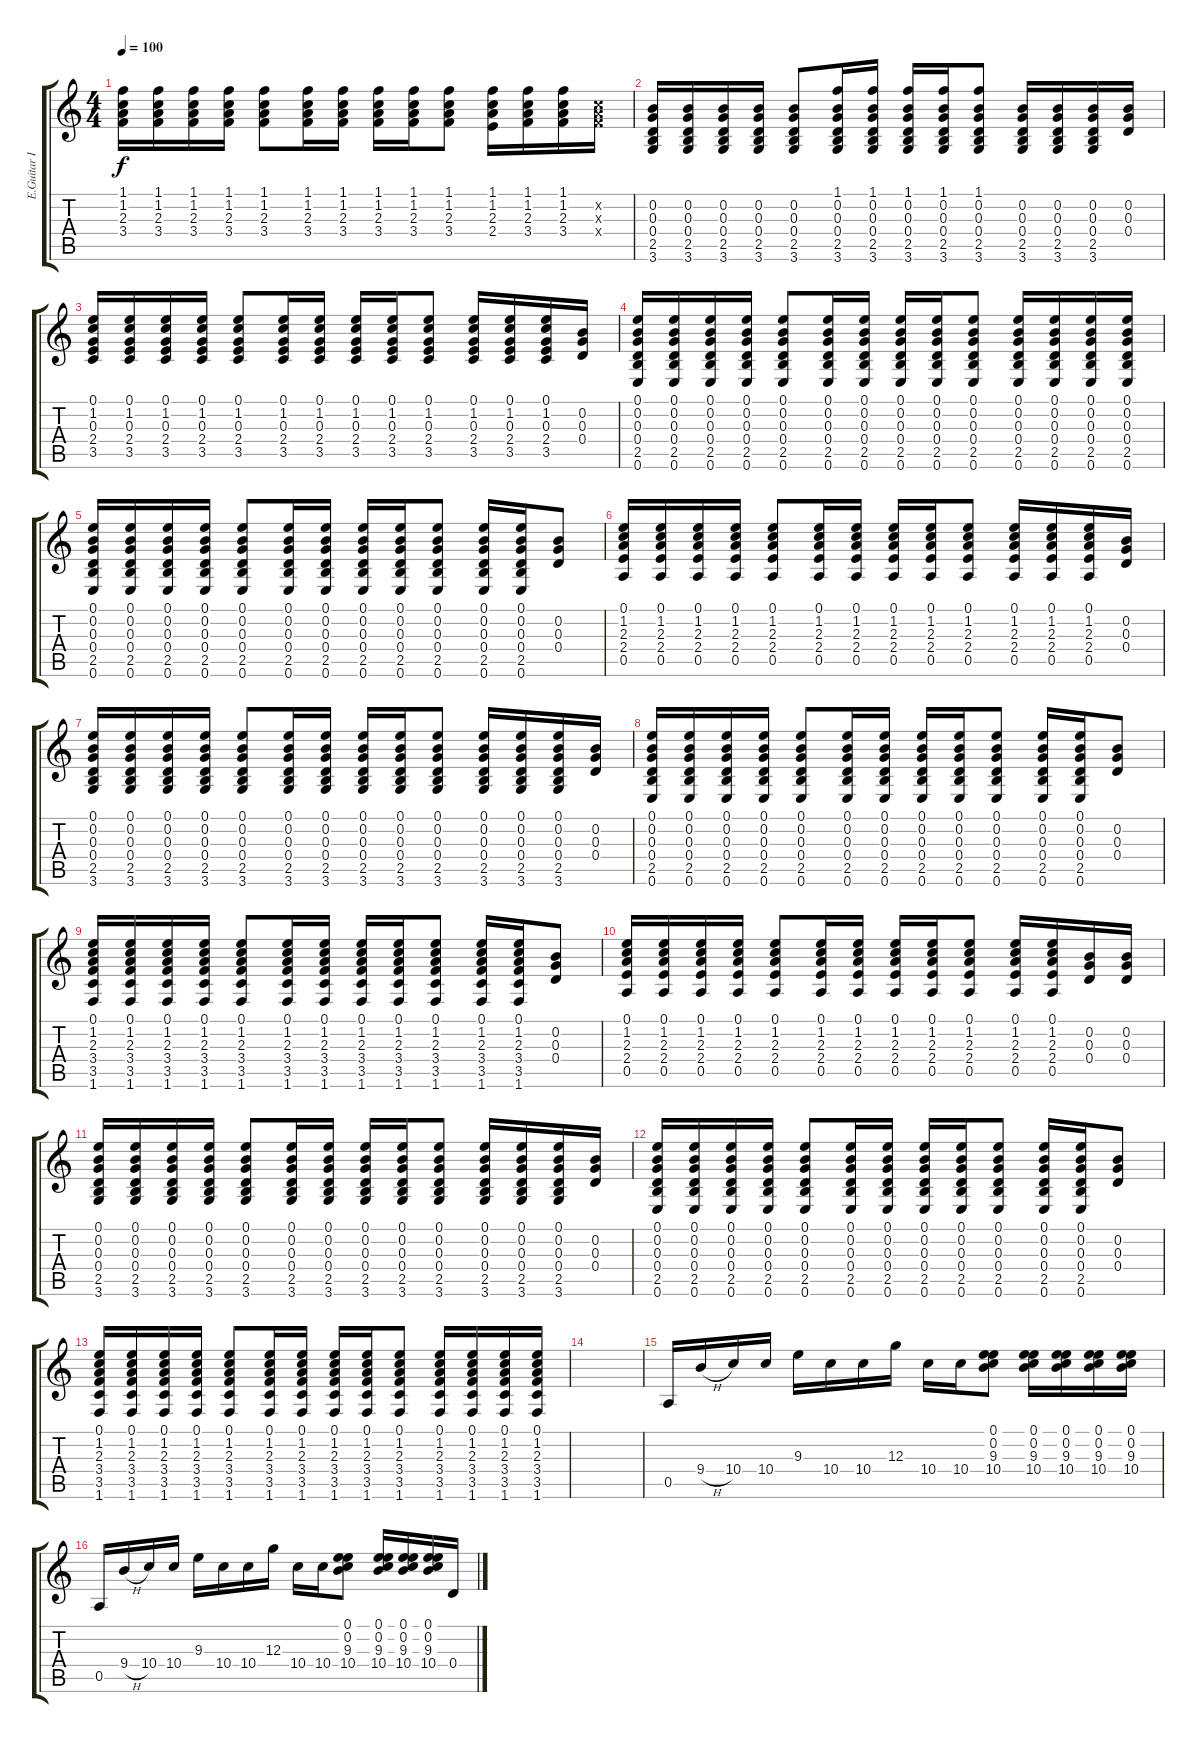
\track ("E.Guitar II" "E.Guitar I") {instrument electricguitarjazz}
\staff {score tabs}
\tuning (E4 B3 G3 D3 A2 E2) {hide}
\ts (4 4)
\tempo 100
\clef g2
\ks c
(1.1 1.2 2.3 3.4).16{dy f} (1.1 1.2 2.3 3.4).16 (1.1 1.2 2.3 3.4).16 (1.1 1.2 2.3 3.4).16 (1.1 1.2 2.3 3.4).8 (1.1 1.2 2.3 3.4).16 (1.1 1.2 2.3 3.4).16 (1.1 1.2 2.3 3.4).16 (1.1 1.2 2.3 3.4).16 (1.1 1.2 2.3 3.4).8 (1.1 1.2 2.3 2.4).16 (1.1 1.2 2.3 3.4).16 (1.1 1.2 2.3 3.4).16 (1.2{x} 2.3{x} 3.4{x}).16 |
(0.2 0.3 0.4 2.5 3.6).16 (0.2 0.3 0.4 2.5 3.6).16 (0.2 0.3 0.4 2.5 3.6).16 (0.2 0.3 0.4 2.5 3.6).16 (0.2 0.3 0.4 2.5 3.6).8 (1.1 0.2 0.3 0.4 2.5 3.6).16 (1.1 0.2 0.3 0.4 2.5 3.6).16 (1.1 0.2 0.3 0.4 2.5 3.6).16 (1.1 0.2 0.3 0.4 2.5 3.6).16 (1.1 0.2 0.3 0.4 2.5 3.6).8 (0.2 0.3 0.4 2.5 3.6).16 (0.2 0.3 0.4 2.5 3.6).16 (0.2 0.3 0.4 2.5 3.6).16 (0.2 0.3 0.4).16 |
(0.1 1.2 0.3 2.4 3.5).16 (0.1 1.2 0.3 2.4 3.5).16 (0.1 1.2 0.3 2.4 3.5).16 (0.1 1.2 0.3 2.4 3.5).16 (0.1 1.2 0.3 2.4 3.5).8 (0.1 1.2 0.3 2.4 3.5).16 (0.1 1.2 0.3 2.4 3.5).16 (0.1 1.2 0.3 2.4 3.5).16 (0.1 1.2 0.3 2.4 3.5).16 (0.1 1.2 0.3 2.4 3.5).8 (0.1 1.2 0.3 2.4 3.5).16 (0.1 1.2 0.3 2.4 3.5).16 (0.1 1.2 0.3 2.4 3.5).16 (0.2 0.3 0.4).16 |
(0.1 0.2 0.3 0.4 2.5 0.6).16 (0.1 0.2 0.3 0.4 2.5 0.6).16 (0.1 0.2 0.3 0.4 2.5 0.6).16 (0.1 0.2 0.3 0.4 2.5 0.6).16 (0.1 0.2 0.3 0.4 2.5 0.6).8 (0.1 0.2 0.3 0.4 2.5 0.6).16 (0.1 0.2 0.3 0.4 2.5 0.6).16 (0.1 0.2 0.3 0.4 2.5 0.6).16 (0.1 0.2 0.3 0.4 2.5 0.6).16 (0.1 0.2 0.3 0.4 2.5 0.6).8 (0.1 0.2 0.3 0.4 2.5 0.6).16 (0.1 0.2 0.3 0.4 2.5 0.6).16 (0.1 0.2 0.3 0.4 2.5 0.6).16 (0.1 0.2 0.3 0.4 2.5 0.6).16 |
(0.1 0.2 0.3 0.4 2.5 0.6).16 (0.1 0.2 0.3 0.4 2.5 0.6).16 (0.1 0.2 0.3 0.4 2.5 0.6).16 (0.1 0.2 0.3 0.4 2.5 0.6).16 (0.1 0.2 0.3 0.4 2.5 0.6).8 (0.1 0.2 0.3 0.4 2.5 0.6).16 (0.1 0.2 0.3 0.4 2.5 0.6).16 (0.1 0.2 0.3 0.4 2.5 0.6).16 (0.1 0.2 0.3 0.4 2.5 0.6).16 (0.1 0.2 0.3 0.4 2.5 0.6).8 (0.1 0.2 0.3 0.4 2.5 0.6).16 (0.1 0.2 0.3 0.4 2.5 0.6).16 (0.2 0.3 0.4).8 |
(0.1 1.2 2.3 2.4 0.5).16 (0.1 1.2 2.3 2.4 0.5).16 (0.1 1.2 2.3 2.4 0.5).16 (0.1 1.2 2.3 2.4 0.5).16 (0.1 1.2 2.3 2.4 0.5).8 (0.1 1.2 2.3 2.4 0.5).16 (0.1 1.2 2.3 2.4 0.5).16 (0.1 1.2 2.3 2.4 0.5).16 (0.1 1.2 2.3 2.4 0.5).16 (0.1 1.2 2.3 2.4 0.5).8 (0.1 1.2 2.3 2.4 0.5).16 (0.1 1.2 2.3 2.4 0.5).16 (0.1 1.2 2.3 2.4 0.5).16 (0.2 0.3 0.4).16 |
(0.1 0.2 0.3 0.4 2.5 3.6).16 (0.1 0.2 0.3 0.4 2.5 3.6).16 (0.1 0.2 0.3 0.4 2.5 3.6).16 (0.1 0.2 0.3 0.4 2.5 3.6).16 (0.1 0.2 0.3 0.4 2.5 3.6).8 (0.1 0.2 0.3 0.4 2.5 3.6).16 (0.1 0.2 0.3 0.4 2.5 3.6).16 (0.1 0.2 0.3 0.4 2.5 3.6).16 (0.1 0.2 0.3 0.4 2.5 3.6).16 (0.1 0.2 0.3 0.4 2.5 3.6).8 (0.1 0.2 0.3 0.4 2.5 3.6).16 (0.1 0.2 0.3 0.4 2.5 3.6).16 (0.1 0.2 0.3 0.4 2.5 3.6).16 (0.2 0.3 0.4).16 |
(0.1 0.2 0.3 0.4 2.5 0.6).16 (0.1 0.2 0.3 0.4 2.5 0.6).16 (0.1 0.2 0.3 0.4 2.5 0.6).16 (0.1 0.2 0.3 0.4 2.5 0.6).16 (0.1 0.2 0.3 0.4 2.5 0.6).8 (0.1 0.2 0.3 0.4 2.5 0.6).16 (0.1 0.2 0.3 0.4 2.5 0.6).16 (0.1 0.2 0.3 0.4 2.5 0.6).16 (0.1 0.2 0.3 0.4 2.5 0.6).16 (0.1 0.2 0.3 0.4 2.5 0.6).8 (0.1 0.2 0.3 0.4 2.5 0.6).16 (0.1 0.2 0.3 0.4 2.5 0.6).16 (0.2 0.3 0.4).8 |
(0.1 1.2 2.3 3.4 3.5 1.6).16 (0.1 1.2 2.3 3.4 3.5 1.6).16 (0.1 1.2 2.3 3.4 3.5 1.6).16 (0.1 1.2 2.3 3.4 3.5 1.6).16 (0.1 1.2 2.3 3.4 3.5 1.6).8 (0.1 1.2 2.3 3.4 3.5 1.6).16 (0.1 1.2 2.3 3.4 3.5 1.6).16 (0.1 1.2 2.3 3.4 3.5 1.6).16 (0.1 1.2 2.3 3.4 3.5 1.6).16 (0.1 1.2 2.3 3.4 3.5 1.6).8 (0.1 1.2 2.3 3.4 3.5 1.6).16 (0.1 1.2 2.3 3.4 3.5 1.6).16 (0.2 0.3 0.4).8 |
(0.1 1.2 2.3 2.4 0.5).16 (0.1 1.2 2.3 2.4 0.5).16 (0.1 1.2 2.3 2.4 0.5).16 (0.1 1.2 2.3 2.4 0.5).16 (0.1 1.2 2.3 2.4 0.5).8 (0.1 1.2 2.3 2.4 0.5).16 (0.1 1.2 2.3 2.4 0.5).16 (0.1 1.2 2.3 2.4 0.5).16 (0.1 1.2 2.3 2.4 0.5).16 (0.1 1.2 2.3 2.4 0.5).8 (0.1 1.2 2.3 2.4 0.5).16 (0.1 1.2 2.3 2.4 0.5).16 (0.2 0.3 0.4).16 (0.2 0.3 0.4).16 |
(0.1 0.2 0.3 0.4 2.5 3.6).16 (0.1 0.2 0.3 0.4 2.5 3.6).16 (0.1 0.2 0.3 0.4 2.5 3.6).16 (0.1 0.2 0.3 0.4 2.5 3.6).16 (0.1 0.2 0.3 0.4 2.5 3.6).8 (0.1 0.2 0.3 0.4 2.5 3.6).16 (0.1 0.2 0.3 0.4 2.5 3.6).16 (0.1 0.2 0.3 0.4 2.5 3.6).16 (0.1 0.2 0.3 0.4 2.5 3.6).16 (0.1 0.2 0.3 0.4 2.5 3.6).8 (0.1 0.2 0.3 0.4 2.5 3.6).16 (0.1 0.2 0.3 0.4 2.5 3.6).16 (0.1 0.2 0.3 0.4 2.5 3.6).16 (0.2 0.3 0.4).16 |
(0.1 0.2 0.3 0.4 2.5 0.6).16 (0.1 0.2 0.3 0.4 2.5 0.6).16 (0.1 0.2 0.3 0.4 2.5 0.6).16 (0.1 0.2 0.3 0.4 2.5 0.6).16 (0.1 0.2 0.3 0.4 2.5 0.6).8 (0.1 0.2 0.3 0.4 2.5 0.6).16 (0.1 0.2 0.3 0.4 2.5 0.6).16 (0.1 0.2 0.3 0.4 2.5 0.6).16 (0.1 0.2 0.3 0.4 2.5 0.6).16 (0.1 0.2 0.3 0.4 2.5 0.6).8 (0.1 0.2 0.3 0.4 2.5 0.6).16 (0.1 0.2 0.3 0.4 2.5 0.6).16 (0.2 0.3 0.4).8 |
(0.1 1.2 2.3 3.4 3.5 1.6).16 (0.1 1.2 2.3 3.4 3.5 1.6).16 (0.1 1.2 2.3 3.4 3.5 1.6).16 (0.1 1.2 2.3 3.4 3.5 1.6).16 (0.1 1.2 2.3 3.4 3.5 1.6).8 (0.1 1.2 2.3 3.4 3.5 1.6).16 (0.1 1.2 2.3 3.4 3.5 1.6).16 (0.1 1.2 2.3 3.4 3.5 1.6).16 (0.1 1.2 2.3 3.4 3.5 1.6).16 (0.1 1.2 2.3 3.4 3.5 1.6).8 (0.1 1.2 2.3 3.4 3.5 1.6).16 (0.1 1.2 2.3 3.4 3.5 1.6).16 (0.1 1.2 2.3 3.4 3.5 1.6).16 (0.1 1.2 2.3 3.4 3.5 1.6).16 |
|
0.5.16 9.4{h}.16 10.4.16 10.4.16 9.3.16 10.4.16 10.4.16 12.3.16 10.4.16 10.4.16 (0.1 0.2 9.3 10.4).8 (0.1 0.2 9.3 10.4).16 (0.1 0.2 9.3 10.4).16 (0.1 0.2 9.3 10.4).16 (0.1 0.2 9.3 10.4).16 |
0.5.16 9.4{h}.16 10.4.16 10.4.16 9.3.16 10.4.16 10.4.16 12.3.16 10.4.16 10.4.16 (0.1 0.2 9.3 10.4).8 (0.1 0.2 9.3 10.4).16 (0.1 0.2 9.3 10.4).16 (0.1 0.2 9.3 10.4).16 0.4.16
